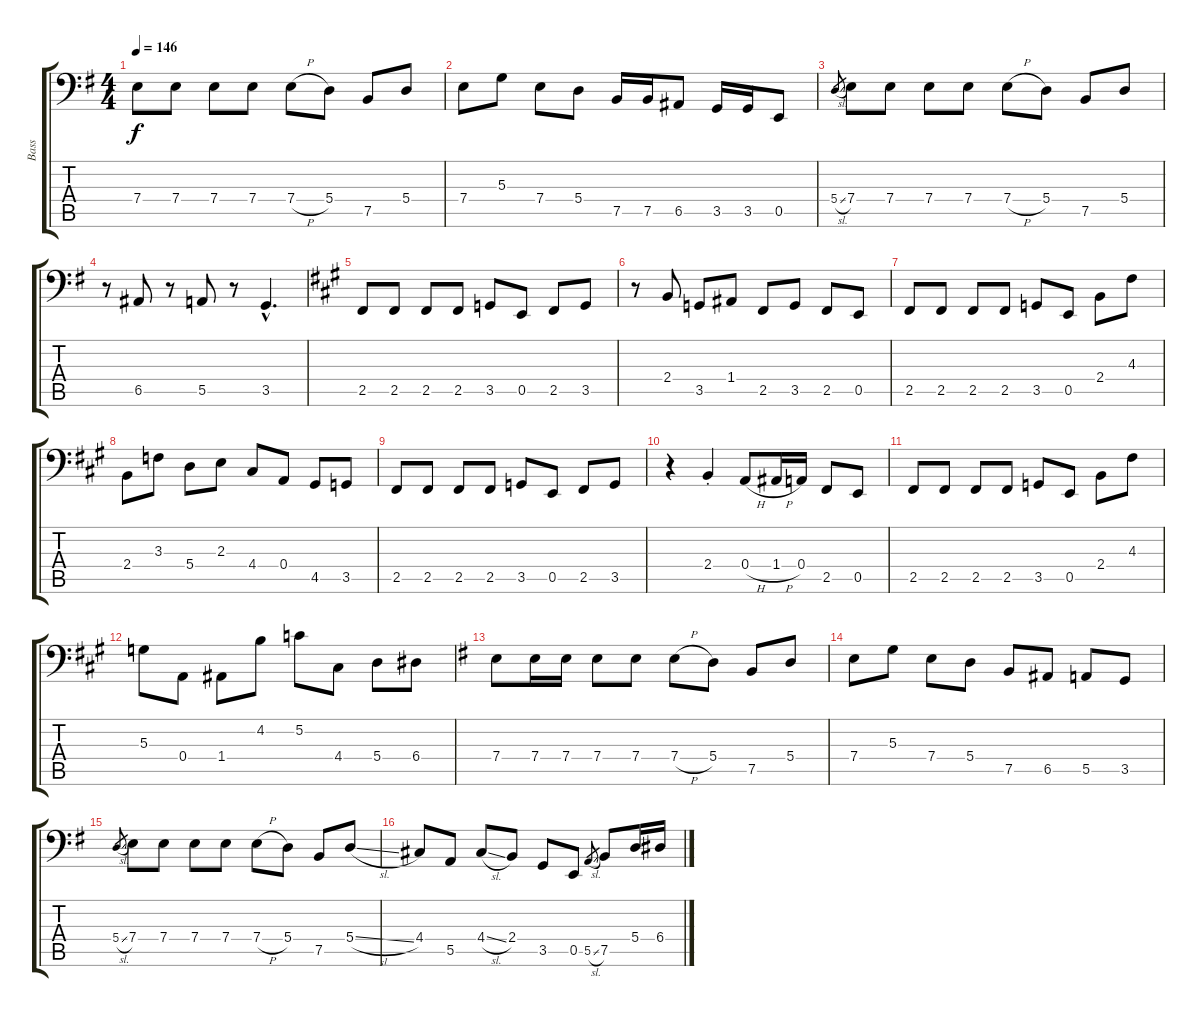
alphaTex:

\track ("Bass" "Bass") {instrument electricbassfinger}
\staff {score tabs}
\tuning (C3 G2 D2 A1 E1 B0) {hide}
\ts (4 4)
\tempo 146
\clef f4
\ks g
7.4.8{dy f} 7.4.8 7.4.8 7.4.8 7.4{h}.8 5.4.8 7.5.8 5.4.8 |
7.4.8 5.3.8 7.4.8 5.4.8 7.5.16 7.5.16 6.5.8 3.5.16 3.5.16 0.5.8 |
5.4{sl}.8{gr} 7.4.8 7.4.8 7.4.8 7.4.8 7.4{h}.8 5.4.8 7.5.8 5.4.8 |
r.8 6.5.8 r.8 5.5.8 r.8 3.5{hac}.4{d} |
\ks a
2.5.8 2.5.8 2.5.8 2.5.8 3.5.8 0.5.8 2.5.8 3.5.8 |
r.8 2.4.8 3.5.8 1.4.8 2.5.8 3.5.8 2.5.8 0.5.8 |
2.5.8 2.5.8 2.5.8 2.5.8 3.5.8 0.5.8 2.4.8 4.3.8 |
2.4.8 3.3.8 5.4.8 2.3.8 4.4.8 0.4.8 4.5.8 3.5.8 |
2.5.8 2.5.8 2.5.8 2.5.8 3.5.8 0.5.8 2.5.8 3.5.8 |
r.4 2.4{st}.4 0.4{h}.8 1.4{h}.16 0.4.16 2.5.8 0.5.8 |
2.5.8 2.5.8 2.5.8 2.5.8 3.5.8 0.5.8 2.4.8 4.3.8 |
5.3.8 0.4.8 1.4.8 4.2.8 5.2.8 4.4.8 5.4.8 6.4.8 |
\ks g
7.4.8 7.4.16 7.4.16 7.4.8 7.4.8 7.4{h}.8 5.4.8 7.5.8 5.4.8 |
7.4.8 5.3.8 7.4.8 5.4.8 7.5.8 6.5.8 5.5.8 3.5.8 |
5.4{sl}.8{gr} 7.4.8 7.4.8 7.4.8 7.4.8 7.4{h}.8 5.4.8 7.5.8 5.4{sl}.8 |
4.4.8 5.5.8 4.4{sl}.8 2.4.8 3.5.8 0.5.8 5.5{sl}.8{gr} 7.5.8 5.4.16 6.4.16
